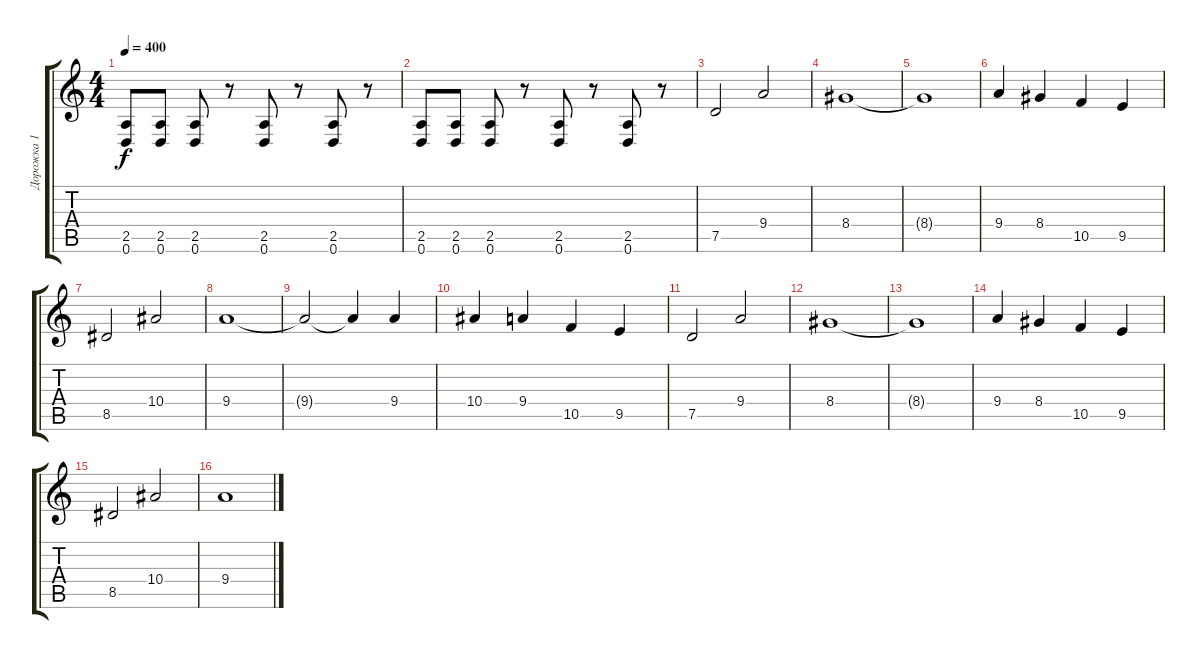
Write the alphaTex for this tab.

\track ("Дорожка 1" "Дорожка 1") {instrument overdrivenguitar}
\staff {score tabs}
\tuning (D4 A3 F3 C3 G2 D2) {hide}
\ts (4 4)
\tempo 400
\clef g2
\ks c
(2.5 0.6).8{dy f} (2.5 0.6).8 (2.5 0.6).8 r.8 (2.5 0.6).8 r.8 (2.5 0.6).8 r.8 |
(2.5 0.6).8 (2.5 0.6).8 (2.5 0.6).8 r.8 (2.5 0.6).8 r.8 (2.5 0.6).8 r.8 |
7.5.2 9.4.2 |
8.4.1 |
8.4{t}.1 |
9.4.4 8.4.4 10.5.4 9.5.4 |
8.5.2 10.4.2 |
9.4.1 |
9.4{t}.2 9.4{t}.4 9.4.4 |
10.4.4 9.4.4 10.5.4 9.5.4 |
7.5.2 9.4.2 |
8.4.1 |
8.4{t}.1 |
9.4.4 8.4.4 10.5.4 9.5.4 |
8.5.2 10.4.2 |
9.4.1
